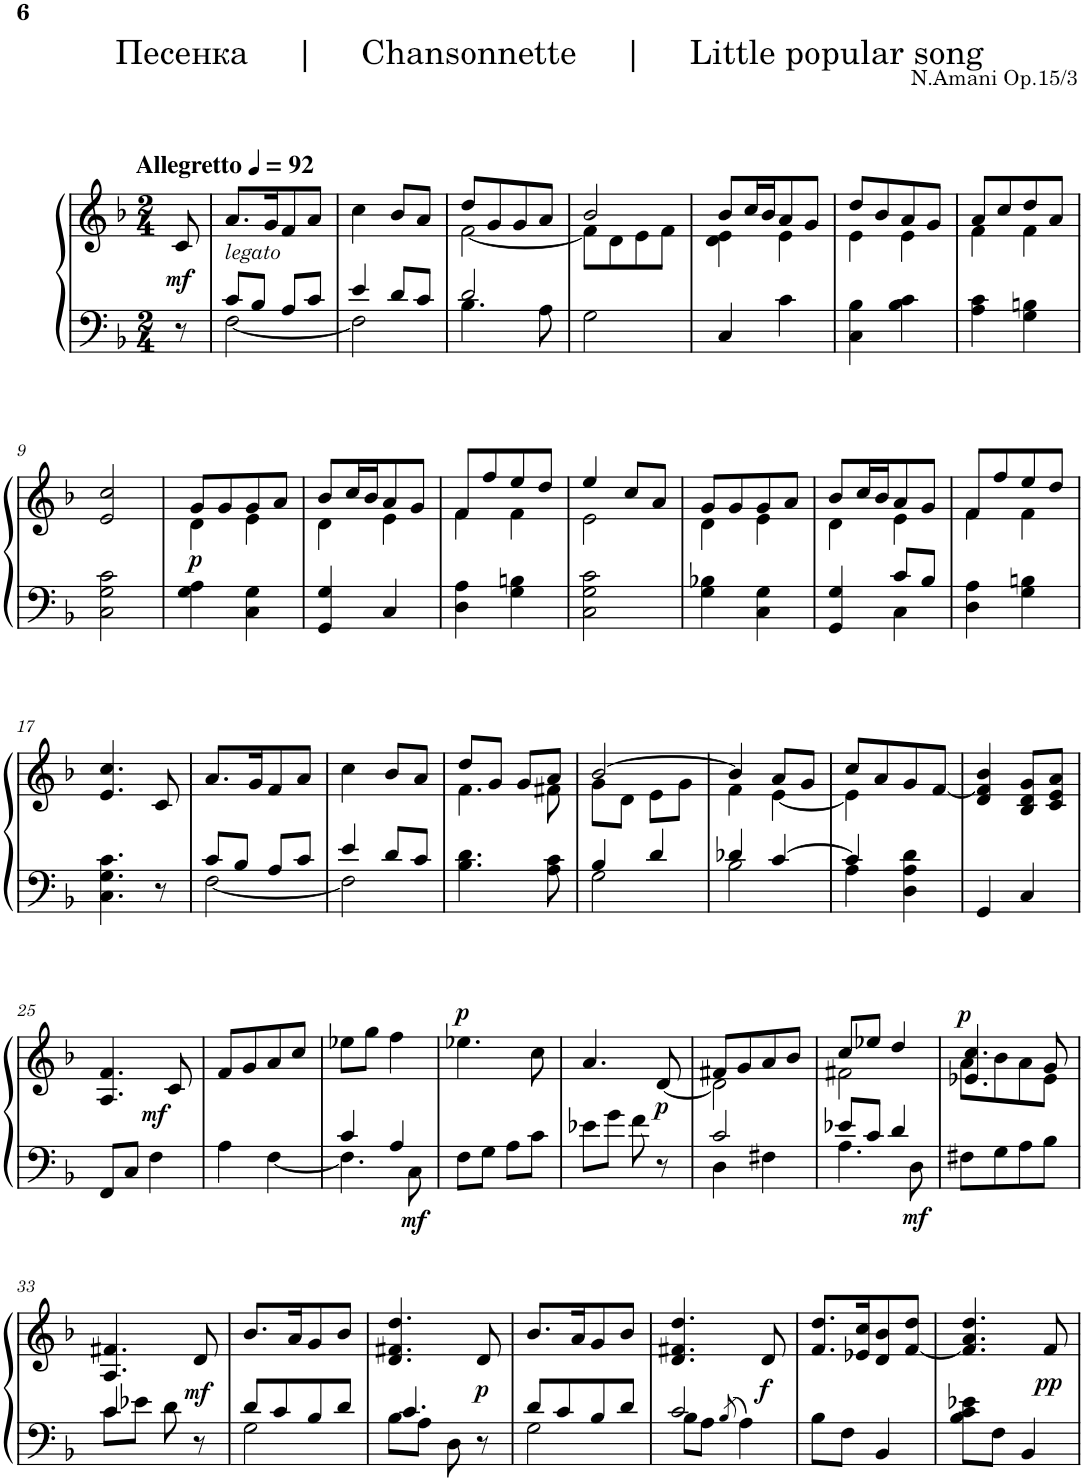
**kern	**kern	**dynam
*part1	*part1	*part1
*staff2	*staff1	*staff1/2
*I"Piano	*	*
*I'Pno.	*	*
!!LO:PB:g=z
*clefF4	*clefG2	*
*k[b-]	*k[b-]	*
*M2/4	*M2/4	*
*MM92	*MM92	*
=1	=1	=1
!	!LO:TX:a:B:t=Allegretto	!
!	!	!LO:DY:b
8r	8c/	mf
=2	=2	=2
*^	*	*
!	!	!LO:TX:b:i:t=legato	!
8c/L	[2F\	8.a/L	.
8B-/J	.	.	.
.	.	16g/K	.
8A/L	.	8f/	.
8c/J	.	8a/J	.
=3	=3	=3	=3
4e/	2F\]	4cc\	.
8d/L	.	8b-/L	.
8c/J	.	8a/J	.
=4	=4	=4	=4
*	*	*^	*
2d/	4.B-\	8dd/L	[2f\	.
.	.	8g/	.	.
.	.	8g/	.	.
.	8A\	8a/J	.	.
*v	*v	*	*	*
=5	=5	=5	=5
2G\	2b-/	8f\L]	.
.	.	8d\	.
.	.	8e\	.
.	.	8f\J	.
=6	=6	=6	=6
4C/	8b-/L	4d\ 4e\	.
.	16cc/L	.	.
.	16b-/J	.	.
4c\	8a/	4e\	.
.	8g/J	.	.
=7	=7	=7	=7
4C\ 4B-\	8dd/L	4e\	.
.	8b-/	.	.
4B-\ 4c\	8a/	4e\	.
.	8g/J	.	.
=8	=8	=8	=8
4A\ 4c\	8a/L	4f\	.
.	8cc/	.	.
4G\ 4Bn\	8dd/	4f\	.
.	8a/J	.	.
*	*v	*v	*
!!LO:LB:g=z
=9	=9	=9
2C\ 2G\ 2c\	2e/ 2cc/	.
=10	=10	=10
*	*^	*
!	!	!	!LO:DY:b
4G\ 4A\	8g/L	4d\	p
.	8g/	.	.
4C\ 4G\	8g/	4e\	.
.	8a/J	.	.
=11	=11	=11	=11
4GG/ 4G/	8b-/L	4d\	.
.	16cc/L	.	.
.	16b-/J	.	.
4C/	8a/	4e\	.
.	8g/J	.	.
=12	=12	=12	=12
4D\ 4A\	8f/L	4f\	.
.	8ff/	.	.
4G\ 4Bn\	8ee/	4f\	.
.	8dd/J	.	.
=13	=13	=13	=13
2C\ 2G\ 2c\	4ee/	2e\	.
.	8cc/L	.	.
.	8a/J	.	.
=14	=14	=14	=14
4G\ 4B-X\	8g/L	4d\	.
.	8g/	.	.
4C\ 4G\	8g/	4e\	.
.	8a/J	.	.
=15	=15	=15	=15
*^	*	*	*
4GG/ 4G/	4ryy	8b-/L	4d\	.
.	.	16cc/L	.	.
.	.	16b-/J	.	.
8c/L	4C\	8a/	4e\	.
8B-/J	.	8g/J	.	.
*v	*v	*	*	*
=16	=16	=16	=16
4D\ 4A\	8f/L	4f\	.
.	8ff/	.	.
4G\ 4Bn\	8ee/	4f\	.
.	8dd/J	.	.
*	*v	*v	*
!!LO:LB:g=z
=17	=17	=17
4.C\ 4.G\ 4.c\	4.e/ 4.cc/	.
8r	8c/	.
=18	=18	=18
*^	*	*
8c/L	[2F\	8.a/L	.
8B-/J	.	.	.
.	.	16g/K	.
8A/L	.	8f/	.
8c/J	.	8a/J	.
=19	=19	=19	=19
4e/	2F\]	4cc\	.
8d/L	.	8b-/L	.
8c/J	.	8a/J	.
*v	*v	*	*
=20	=20	=20
*	*^	*
4.B-\ 4.d\	8dd/L	4.f\	.
.	8g/J	.	.
.	8g/L	.	.
8A\ 8c\	8a/J	8f#X\	.
=21	=21	=21	=21
*^	*	*	*
4B-/	2G\	[2b-/	8g\L	.
.	.	.	8d\J	.
4d/	.	.	8e\L	.
.	.	.	8g\J	.
=22	=22	=22	=22	=22
4d-X/	2B-\	4b-/]	4f\	.
[4c/	.	8a/L	[4e\	.
.	.	8g/J	.	.
=23	=23	=23	=23	=23
4c/]	4A\	8cc/L	4e\]	.
.	.	8a/	.	.
4D\ 4A\ 4d\	4ryy	8g/	4ryy	.
.	.	[8f/J	.	.
*v	*v	*	*	*
*	*v	*v	*
=24	=24	=24
4GG/	4d/ 4f/] 4b-/	.
4C/	8B-/ 8d/ 8g/L	.
.	8c/ 8e/ 8a/J	.
!!LO:LB:g=z
=25	=25	=25
8FF/L	4.A/ 4.f/	.
8C/J	.	.
4F\	.	.
!	!	!LO:DY:b
.	8c/	mf
=26	=26	=26
4A\	8f/L	.
.	8g/	.
[4F\	8a/	.
.	8cc/J	.
=27	=27	=27
*^	*	*
4c/	4.F\]	8ee-X\L	.
.	.	8gg\J	.
4A/	.	4ff\	.
!	!	!	!LO:DY:b=2
.	8C\	.	mf
=28	=28	=28	=28
!	!	!	!LO:DY:a
*v	*v	*	*
8F\L	4.ee-X\	p
8G\J	.	.
8A\L	.	.
8c\J	8cc\	.
=29	=29	=29
8e-X\L	4.a/	.
8g\J	.	.
8f\	.	.
!	!	!LO:DY:b
8r	[<8d/	p
=30	=30	=30
*^	*^	*
2c/	4D\	8f#X/L	2d\]	.
.	.	8g/	.	.
.	4F#X\	8a/	.	.
.	.	8b-/J	.	.
=31	=31	=31	=31	=31
8e-X/L	4.A\	8cc/L	2f#X\	.
8c/J	.	8ee-X/J	.	.
4d/	.	4dd/	.	.
!	!	!	!	!LO:DY:b=2
.	8D\	.	.	mf
=32	=32	=32	=32	=32
!	!	!	!	!LO:DY:a
*v	*v	*	*	*
8F#X\L	8a\L	4.e-X/ 4.cc/	p
8G\	8b-\	.	.
8A\	8a\	.	.
8B-\J	8e-\J	8g/	.
*	*v	*v	*
!!LO:LB:g=z
=33	=33	=33
*^	*	*
4c/	8c\L	4.A/ 4.f#X/	.
.	8e-X\J	.	.
8d\	4ryy	.	.
!	!	!	!LO:DY:b
8r	.	8d/	mf
=34	=34	=34	=34
8d/L	2G\	8.b-/L	.
8c/	.	.	.
.	.	16a/K	.
8B-/	.	8g/	.
8d/J	.	8b-/J	.
=35	=35	=35	=35
4.c/	8B-\L	4.d/ 4.f#X/ 4.dd/	.
.	8A\J	.	.
.	8D\	.	.
!	!	!	!LO:DY:b
8r	8ryy	8d/	p
=36	=36	=36	=36
8d/L	2G\	8.b-/L	.
8c/	.	.	.
.	.	16a/K	.
8B-/	.	8g/	.
8d/J	.	8b-/J	.
=37	=37	=37	=37
8B-\L	2c/	4.d/ 4.f#X/ 4.dd/	.
8A\J	.	.	.
8qB-/	.	.	.
4A\	.	.	.
!	!	!	!LO:DY:b
.	.	8d/	f
*v	*v	*	*
=38	=38	=38
8B-\L	8.f/ 8.dd/L	.
8F\J	.	.
.	16e-X/ 16cc/K	.
4BB-/	8d/ 8b-/	.
.	[8f/ 8dd/J	.
=39	=39	=39
8B-\ 8c\ 8e-X\L	4.f/] 4.a/ 4.dd/	.
8F\J	.	.
4BB-/	.	.
!	!	!LO:DY:b
.	8f/	pp
=	=	=
*-	*-	*-
